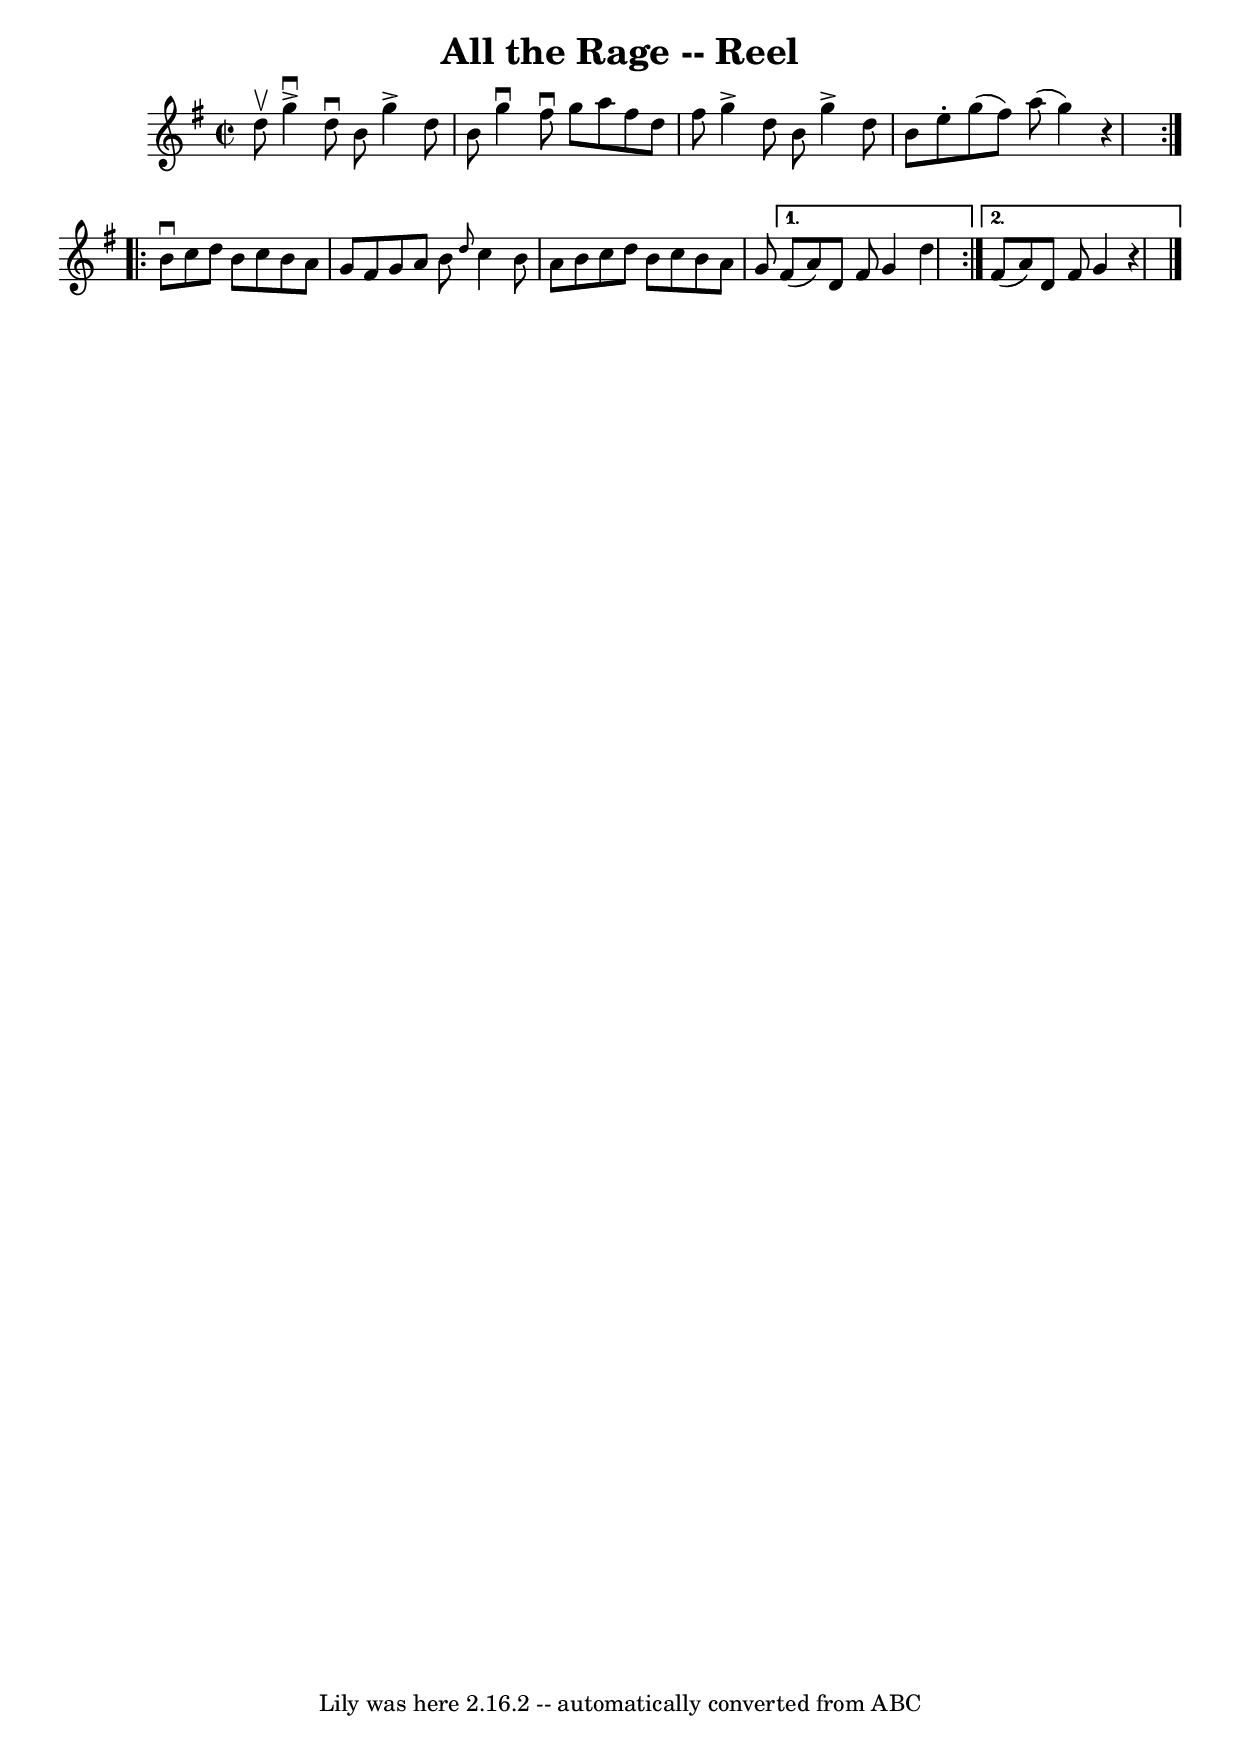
\version "2.16.2"
\include "Mammoth.ily"
\header {
  %% book = "Ryan's Mammoth Collection"
  crossRefNumber = "1"
  footnotes = "\\\\303"
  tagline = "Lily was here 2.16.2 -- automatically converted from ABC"
  title = "All the Rage -- Reel"

}
voicedefault =  {



  \repeat volta 2 {

    \override Staff.TimeSignature #'style = #'C
    \time 2/2 
    \key g \major
    d''8^\upbow |
    g''4^\downbow^\accent   
    d''8^\downbow b'8 g''4^\accent d''8 b'8    |
    g''4 
    ^\downbow fis''8^\downbow g''8 a''8 fis''8 d''8 fis''8    
    |
    g''4^\accent d''8 b'8 g''4^\accent d''8 b'8    
    |
    e''8 -. g''8 (fis''8) a''8 (g''4)   r4   
  }     

  \repeat volta 2 {
    b'8^\downbow c''8 d''8 b'8 c''8 b'8 a'8   
    g'8    |
    fis'8 g'8 a'8 b'8  \grace { d''8  
			      } c''4    
    b'8 a'8    |
    b'8 c''8 d''8 b'8 c''8 b'8 a'8   
    g'8    
  } \alternative{{ fis'8 (a'8) d'8 fis'8 g'4 d''4    

		 } { fis'8 (a'8) d'8 fis'8 g'4    r4   \bar "|."   
		   }
	       }

}

\score{
  <<

    \context Staff="default"
    {
      \voicedefault 
      
    }

  >>
  \layout {
    
  }
  \midi {
  }

}
